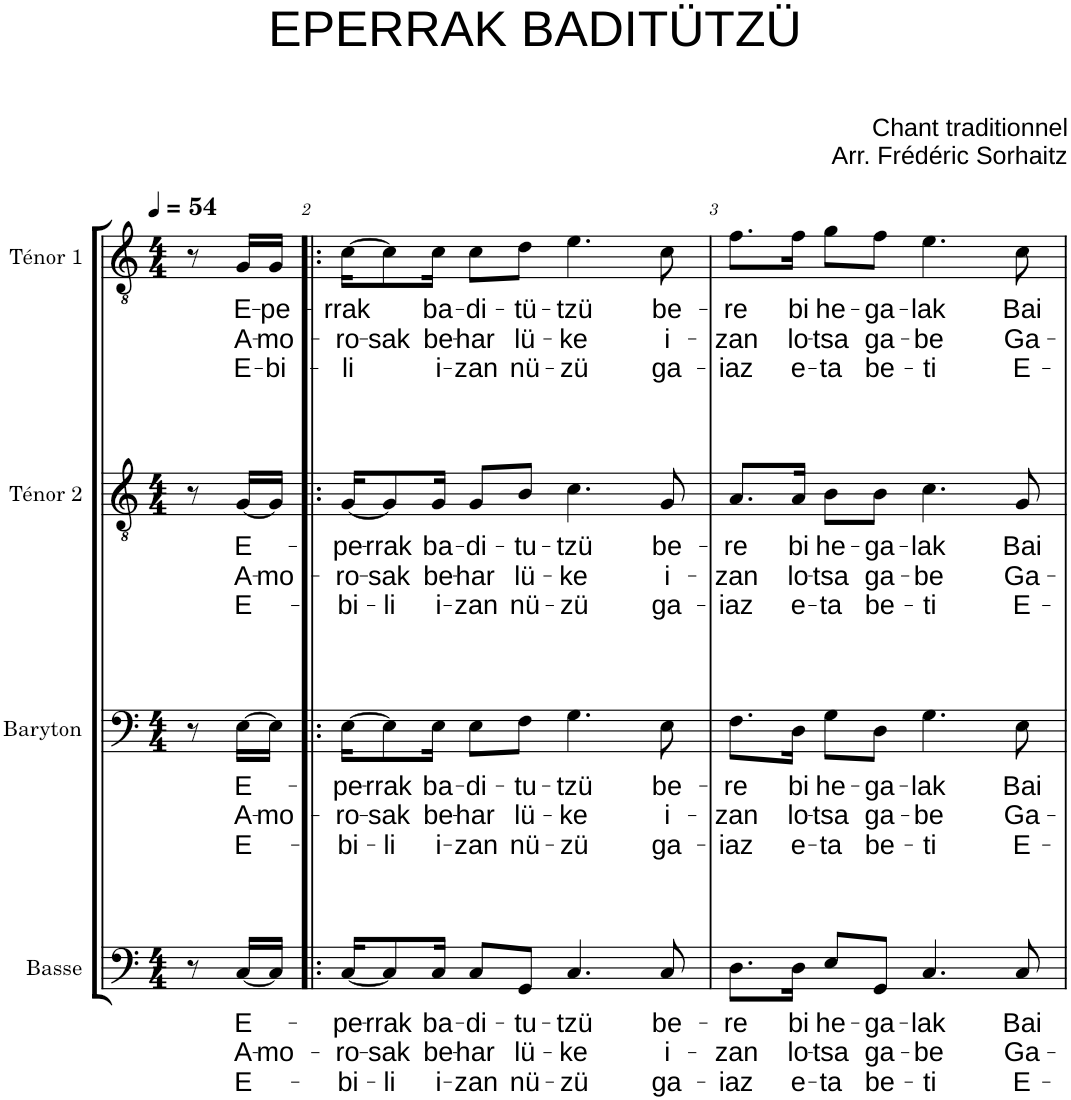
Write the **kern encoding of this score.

**kern	**text	**text	**text	**kern	**text	**text	**text	**kern	**text	**text	**text	**kern	**text	**text	**text
*part4	*part4	*part4	*part4	*part3	*part3	*part3	*part3	*part2	*part2	*part2	*part2	*part1	*part1	*part1	*part1
*staff4	*staff4	*staff4	*staff4	*staff3	*staff3	*staff3	*staff3	*staff2	*staff2	*staff2	*staff2	*staff1	*staff1	*staff1	*staff1
*I"Basse	*	*	*	*I"Baryton	*	*	*	*I"Ténor 2	*	*	*	*I"Ténor 1	*	*	*
*I'B.	*	*	*	*I'Bar.	*	*	*	*I'T. 2	*	*	*	*I'T. 1	*	*	*
*clefF4	*	*	*	*clefF4	*	*	*	*clefGv2	*	*	*	*clefGv2	*	*	*
*k[]	*	*	*	*k[]	*	*	*	*k[]	*	*	*	*k[]	*	*	*
*M4/4	*	*	*	*M4/4	*	*	*	*M4/4	*	*	*	*M4/4	*	*	*
*MM54	*	*	*	*MM54	*	*	*	*MM54	*	*	*	*MM54	*	*	*
=1	=1	=1	=1	=1	=1	=1	=1	=1	=1	=1	=1	=1	=1	=1	=1
8r	.	.	.	8r	.	.	.	8r	.	.	.	8r	.	.	.
!	!LO:LY:b	!LO:LY:b	!LO:LY:b	!	!LO:LY:b	!LO:LY:b	!LO:LY:b	!	!LO:LY:b	!LO:LY:b	!LO:LY:b	!	!LO:LY:b	!LO:LY:b	!LO:LY:b
[16C/LL	-E-	A-	E-	[16E\LL	-E-	A-	E-	[16G/LL	-E-	A-	E-	16G/LL	-E-	A-	E-
!	!	!LO:LY:b	!	!	!	!LO:LY:b	!	!	!	!LO:LY:b	!	!	!LO:LY:b	!LO:LY:b	!LO:LY:b
16C/JJ]	.	-mo-	.	16E\JJ]	.	-mo-	.	16G/JJ]	.	-mo-	.	16G/JJ	-pe-	-mo-	-bi-
=2!|:	=2!|:	=2!|:	=2!|:	=2!|:	=2!|:	=2!|:	=2!|:	=2!|:	=2!|:	=2!|:	=2!|:	=2!|:	=2!|:	=2!|:	=2!|:
!	!LO:LY:b	!LO:LY:b	!LO:LY:b	!	!LO:LY:b	!LO:LY:b	!LO:LY:b	!	!LO:LY:b	!LO:LY:b	!LO:LY:b	!	!LO:LY:b	!LO:LY:b	!LO:LY:b
[16C/KL	-pe-	-ro-	-bi-	[16E\KL	-pe-	-ro-	-bi-	[16G/KL	-pe-	-ro-	-bi-	[16c\KL	-rrak	-ro-	-li
!	!LO:LY:b	!LO:LY:b	!LO:LY:b	!	!LO:LY:b	!LO:LY:b	!LO:LY:b	!	!LO:LY:b	!LO:LY:b	!LO:LY:b	!	!	!LO:LY:b	!
8C/]	-rrak	-sak	-li	8E\]	-rrak	-sak	-li	8G/]	-rrak	-sak	-li	8c\]	.	-sak	.
!	!LO:LY:b	!LO:LY:b	!LO:LY:b	!	!LO:LY:b	!LO:LY:b	!LO:LY:b	!	!LO:LY:b	!LO:LY:b	!LO:LY:b	!	!LO:LY:b	!LO:LY:b	!LO:LY:b
16C/Jk	ba-	be-	i-	16E\Jk	ba-	be-	i-	16G/Jk	ba-	be-	i-	16c\Jk	ba-	be-	i-
!	!LO:LY:b	!LO:LY:b	!LO:LY:b	!	!LO:LY:b	!LO:LY:b	!LO:LY:b	!	!LO:LY:b	!LO:LY:b	!LO:LY:b	!	!LO:LY:b	!LO:LY:b	!LO:LY:b
8C/L	-di-	-har	-zan	8E\L	-di-	-har	-zan	8G/L	-di-	-har	-zan	8c\L	-di-	-har	-zan
!	!LO:LY:b	!LO:LY:b	!LO:LY:b	!	!LO:LY:b	!LO:LY:b	!LO:LY:b	!	!LO:LY:b	!LO:LY:b	!LO:LY:b	!	!LO:LY:b	!LO:LY:b	!LO:LY:b
8GG/J	-tu-	lü-	nü-	8F\J	-tu-	lü-	nü-	8B/J	-tu-	lü-	nü-	8d\J	-tü-	lü-	nü-
!	!LO:LY:b	!LO:LY:b	!LO:LY:b	!	!LO:LY:b	!LO:LY:b	!LO:LY:b	!	!LO:LY:b	!LO:LY:b	!LO:LY:b	!	!LO:LY:b	!LO:LY:b	!LO:LY:b
4.C/	-tzü	-ke	-zü	4.G\	-tzü	-ke	-zü	4.c\	-tzü	-ke	-zü	4.e\	-tzü	-ke	-zü
!	!LO:LY:b	!LO:LY:b	!LO:LY:b	!	!LO:LY:b	!LO:LY:b	!LO:LY:b	!	!LO:LY:b	!LO:LY:b	!LO:LY:b	!	!LO:LY:b	!LO:LY:b	!LO:LY:b
8C/	be-	i-	ga-	8E\	be-	i-	ga-	8G/	be-	i-	ga-	8c\	be-	i-	ga-
=3	=3	=3	=3	=3	=3	=3	=3	=3	=3	=3	=3	=3	=3	=3	=3
!	!LO:LY:b	!LO:LY:b	!LO:LY:b	!	!LO:LY:b	!LO:LY:b	!LO:LY:b	!	!LO:LY:b	!LO:LY:b	!LO:LY:b	!	!LO:LY:b	!LO:LY:b	!LO:LY:b
8.D\L	-re	-zan	-iaz	8.F\L	-re	-zan	-iaz	8.A/L	-re	-zan	-iaz	8.f\L	-re	-zan	-iaz
!	!LO:LY:b	!LO:LY:b	!LO:LY:b	!	!LO:LY:b	!LO:LY:b	!LO:LY:b	!	!LO:LY:b	!LO:LY:b	!LO:LY:b	!	!LO:LY:b	!LO:LY:b	!LO:LY:b
16D\Jk	bi	lo-	e-	16D\Jk	bi	lo-	e-	16A/Jk	bi	lo-	e-	16f\Jk	bi	lo-	e-
!	!LO:LY:b	!LO:LY:b	!LO:LY:b	!	!LO:LY:b	!LO:LY:b	!LO:LY:b	!	!LO:LY:b	!LO:LY:b	!LO:LY:b	!	!LO:LY:b	!LO:LY:b	!LO:LY:b
8E/L	he-	-tsa	-ta	8G\L	he-	-tsa	-ta	8B\L	he-	-tsa	-ta	8g\L	he-	-tsa	-ta
!	!LO:LY:b	!LO:LY:b	!LO:LY:b	!	!LO:LY:b	!LO:LY:b	!LO:LY:b	!	!LO:LY:b	!LO:LY:b	!LO:LY:b	!	!LO:LY:b	!LO:LY:b	!LO:LY:b
8GG/J	-ga-	ga-	be-	8D\J	-ga-	ga-	be-	8B\J	-ga-	ga-	be-	8f\J	-ga-	ga-	be-
!	!LO:LY:b	!LO:LY:b	!LO:LY:b	!	!LO:LY:b	!LO:LY:b	!LO:LY:b	!	!LO:LY:b	!LO:LY:b	!LO:LY:b	!	!LO:LY:b	!LO:LY:b	!LO:LY:b
4.C/	-lak	-be	-ti	4.G\	-lak	-be	-ti	4.c\	-lak	-be	-ti	4.e\	-lak	-be	-ti
!	!LO:LY:b	!LO:LY:b	!LO:LY:b	!	!LO:LY:b	!LO:LY:b	!LO:LY:b	!	!LO:LY:b	!LO:LY:b	!LO:LY:b	!	!LO:LY:b	!LO:LY:b	!LO:LY:b
8C/	Bai	Ga-	E-	8E\	Bai	Ga-	E-	8G/	Bai	Ga-	E-	8c\	Bai	Ga-	E-
=	=	=	=	=	=	=	=	=	=	=	=	=	=	=	=
*-	*-	*-	*-	*-	*-	*-	*-	*-	*-	*-	*-	*-	*-	*-	*-
